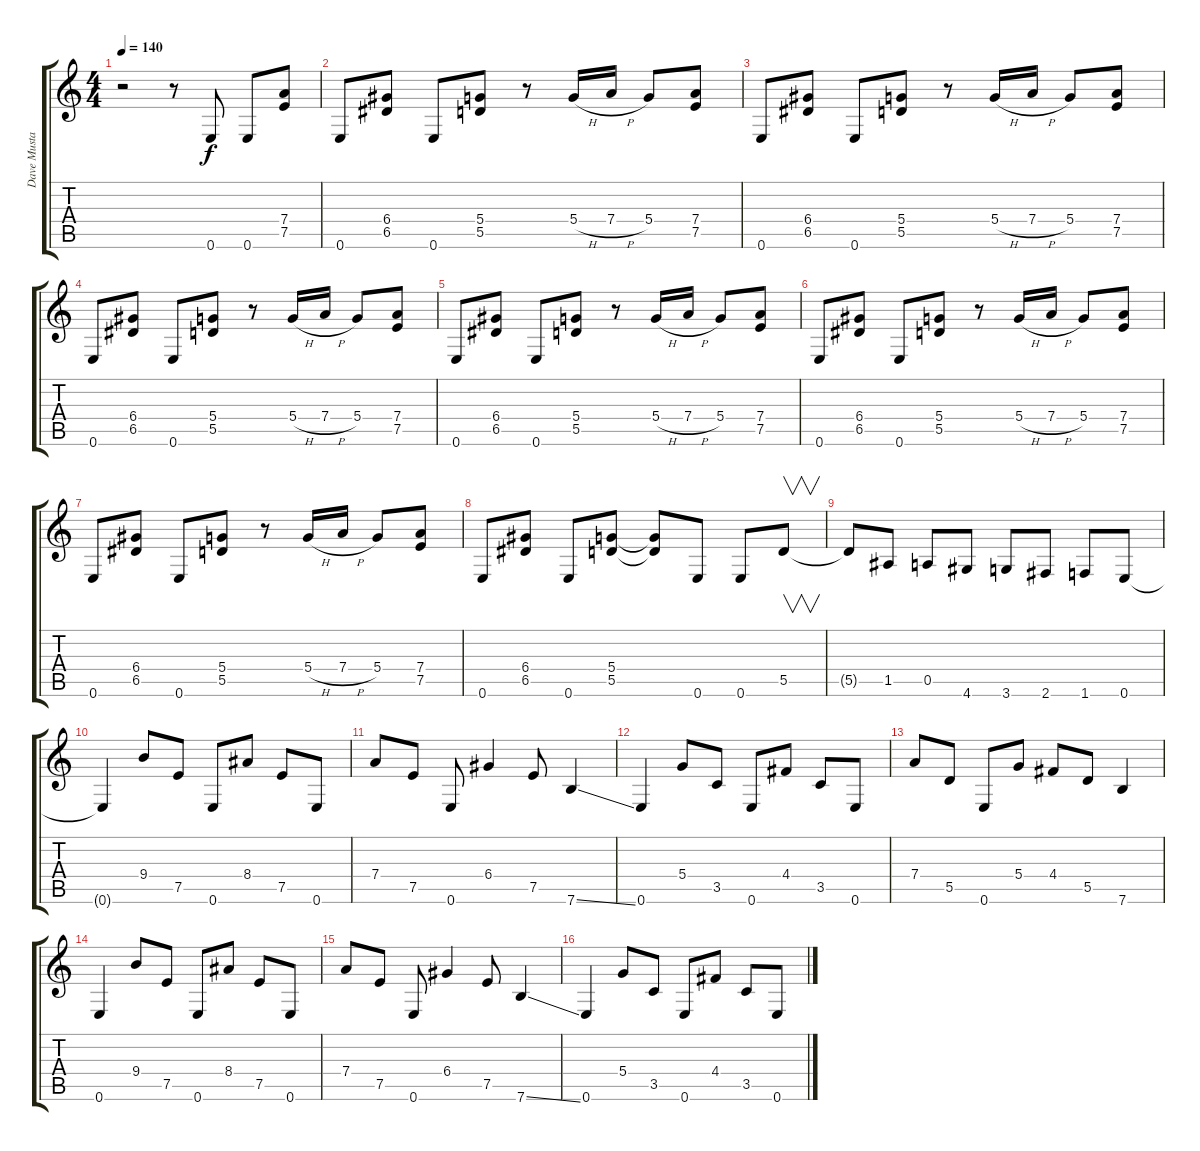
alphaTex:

\track ("Dave Mustaine" "Dave Musta") {instrument distortionguitar}
\staff {score tabs}
\tuning (E4 B3 G3 D3 A2 E2) {hide}
\ts (4 4)
\tempo 140
\clef g2
\ks c
r.2{dy f} r.8 0.6.8 0.6.8 (7.4 7.5).8 |
0.6.8 (6.4 6.5).8 0.6.8 (5.4 5.5).8 r.8 5.4{h}.16 7.4{h}.16 5.4.8 (7.4 7.5).8 |
0.6.8 (6.4 6.5).8 0.6.8 (5.4 5.5).8 r.8 5.4{h}.16 7.4{h}.16 5.4.8 (7.4 7.5).8 |
0.6.8 (6.4 6.5).8 0.6.8 (5.4 5.5).8 r.8 5.4{h}.16 7.4{h}.16 5.4.8 (7.4 7.5).8 |
0.6.8 (6.4 6.5).8 0.6.8 (5.4 5.5).8 r.8 5.4{h}.16 7.4{h}.16 5.4.8 (7.4 7.5).8 |
0.6.8 (6.4 6.5).8 0.6.8 (5.4 5.5).8 r.8 5.4{h}.16 7.4{h}.16 5.4.8 (7.4 7.5).8 |
0.6.8 (6.4 6.5).8 0.6.8 (5.4 5.5).8 r.8 5.4{h}.16 7.4{h}.16 5.4.8 (7.4 7.5).8 |
0.6.8 (6.4 6.5).8 0.6.8 (5.4 5.5).8 (5.4{t} 5.5{t}).8 0.6.8 0.6.8 5.5.8{v} |
5.5{t}.8 1.5.8 0.5.8 4.6.8 3.6.8 2.6.8 1.6.8 0.6.8 |
0.6{t}.4 9.4.8 7.5.8 0.6.8 8.4.8 7.5.8 0.6.8 |
7.4.8 7.5.8 0.6.8 6.4.4 7.5.8 7.6{ss}.4 |
0.6.4 5.4.8 3.5.8 0.6.8 4.4.8 3.5.8 0.6.8 |
7.4.8 5.5.8 0.6.8 5.4.8 4.4.8 5.5.8 7.6.4 |
0.6.4 9.4.8 7.5.8 0.6.8 8.4.8 7.5.8 0.6.8 |
7.4.8 7.5.8 0.6.8 6.4.4 7.5.8 7.6{ss}.4 |
0.6.4 5.4.8 3.5.8 0.6.8 4.4.8 3.5.8 0.6.8
